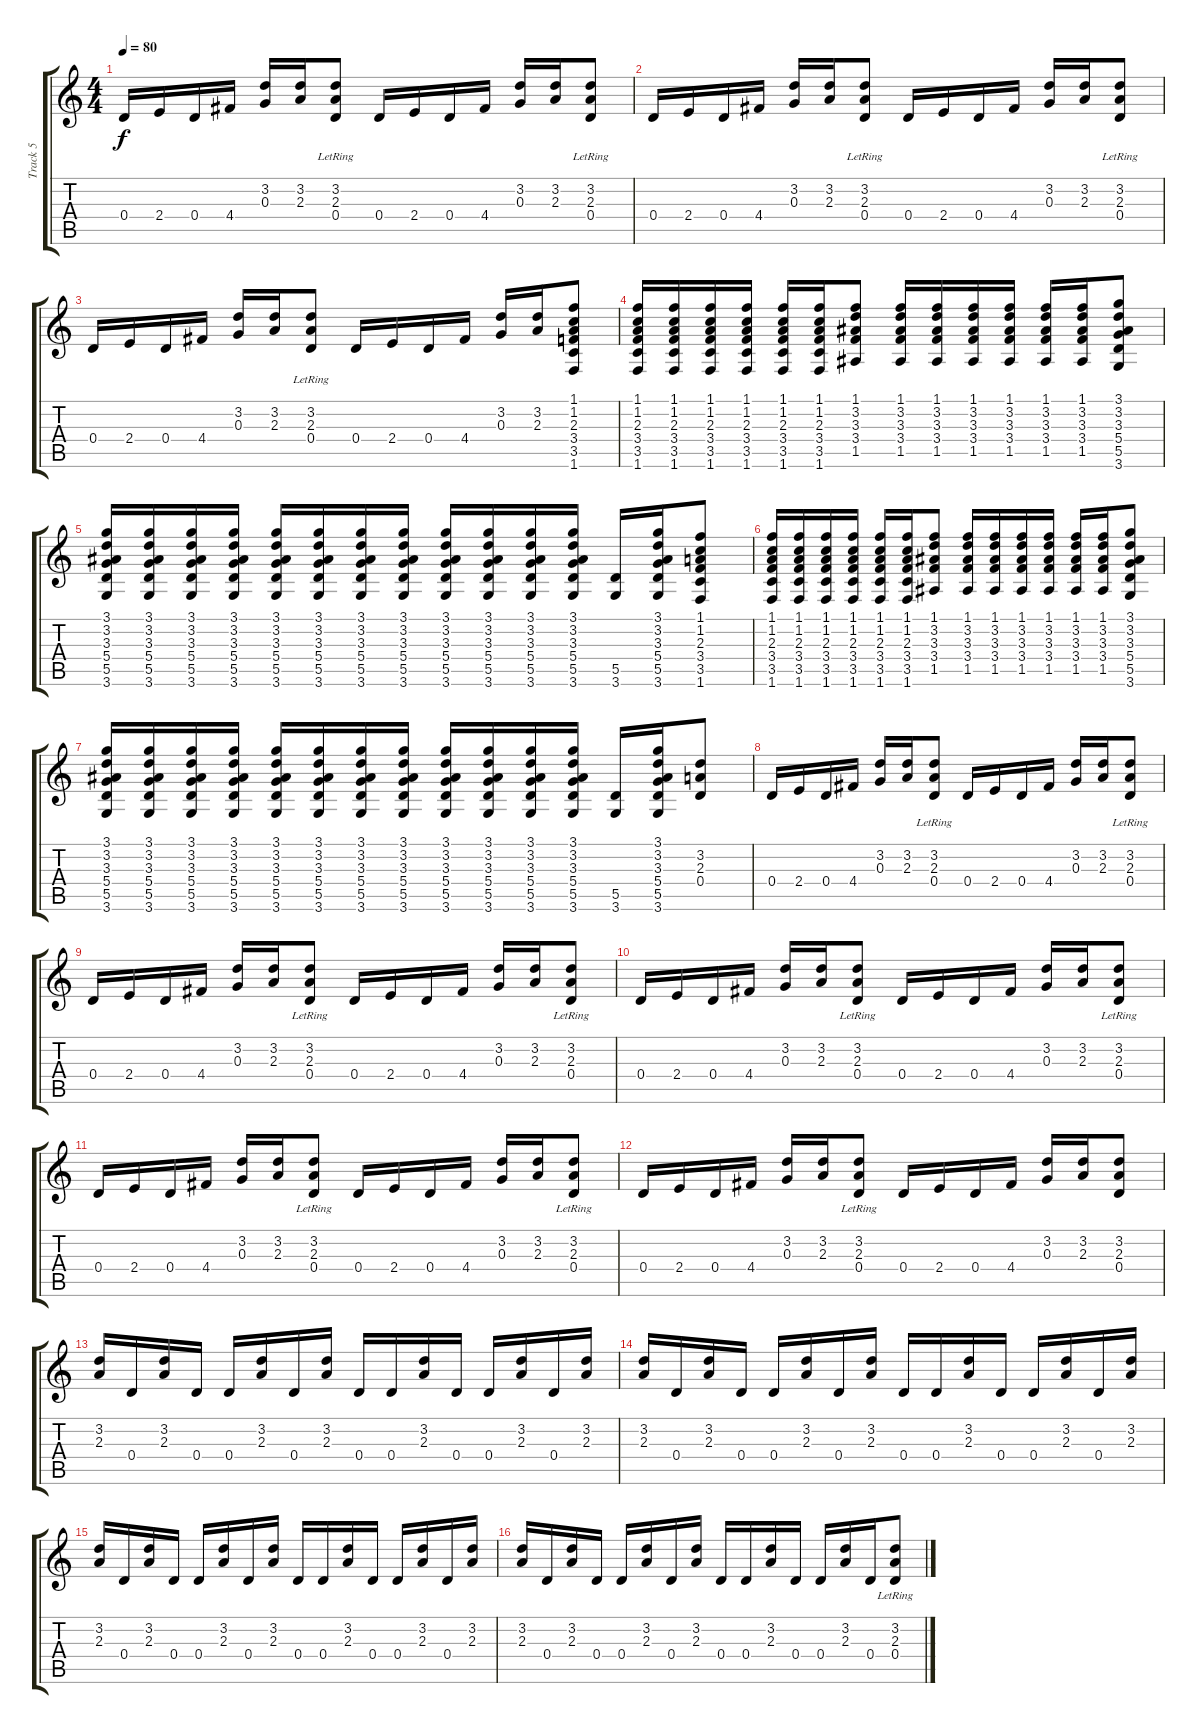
\track ("Track 5" "Track 5") {instrument distortionguitar}
\staff {score tabs}
\tuning (E4 B3 G3 D3 A2 E2) {hide}
\ts (4 4)
\tempo 80
\clef g2
\ks c
0.4.16{dy f} 2.4.16 0.4.16 4.4.16 (3.2 0.3).16 (3.2 2.3).16 (3.2{lr} 2.3{lr} 0.4{lr}).8 0.4.16 2.4.16 0.4.16 4.4.16 (3.2 0.3).16 (3.2 2.3).16 (3.2{lr} 2.3{lr} 0.4{lr}).8 |
0.4.16 2.4.16 0.4.16 4.4.16 (3.2 0.3).16 (3.2 2.3).16 (3.2{lr} 2.3{lr} 0.4{lr}).8 0.4.16 2.4.16 0.4.16 4.4.16 (3.2 0.3).16 (3.2 2.3).16 (3.2{lr} 2.3{lr} 0.4{lr}).8 |
0.4.16 2.4.16 0.4.16 4.4.16 (3.2 0.3).16 (3.2 2.3).16 (3.2{lr} 2.3{lr} 0.4{lr}).8 0.4.16 2.4.16 0.4.16 4.4.16 (3.2 0.3).16 (3.2 2.3).16 (1.1 1.2 2.3 3.4 3.5 1.6).8 |
(1.1 1.2 2.3 3.4 3.5 1.6).16 (1.1 1.2 2.3 3.4 3.5 1.6).16 (1.1 1.2 2.3 3.4 3.5 1.6).16 (1.1 1.2 2.3 3.4 3.5 1.6).16 (1.1 1.2 2.3 3.4 3.5 1.6).16 (1.1 1.2 2.3 3.4 3.5 1.6).16 (1.1 3.2 3.3 3.4 1.5).8 (1.1 3.2 3.3 3.4 1.5).16 (1.1 3.2 3.3 3.4 1.5).16 (1.1 3.2 3.3 3.4 1.5).16 (1.1 3.2 3.3 3.4 1.5).16 (1.1 3.2 3.3 3.4 1.5).16 (1.1 3.2 3.3 3.4 1.5).16 (3.1 3.2 3.3 5.4 5.5 3.6).8 |
(3.1 3.2 3.3 5.4 5.5 3.6).16 (3.1 3.2 3.3 5.4 5.5 3.6).16 (3.1 3.2 3.3 5.4 5.5 3.6).16 (3.1 3.2 3.3 5.4 5.5 3.6).16 (3.1 3.2 3.3 5.4 5.5 3.6).16 (3.1 3.2 3.3 5.4 5.5 3.6).16 (3.1 3.2 3.3 5.4 5.5 3.6).16 (3.1 3.2 3.3 5.4 5.5 3.6).16 (3.1 3.2 3.3 5.4 5.5 3.6).16 (3.1 3.2 3.3 5.4 5.5 3.6).16 (3.1 3.2 3.3 5.4 5.5 3.6).16 (3.1 3.2 3.3 5.4 5.5 3.6).16 (5.5 3.6).16 (3.1 3.2 3.3 5.4 5.5 3.6).16 (1.1 1.2 2.3 3.4 3.5 1.6).8 |
(1.1 1.2 2.3 3.4 3.5 1.6).16 (1.1 1.2 2.3 3.4 3.5 1.6).16 (1.1 1.2 2.3 3.4 3.5 1.6).16 (1.1 1.2 2.3 3.4 3.5 1.6).16 (1.1 1.2 2.3 3.4 3.5 1.6).16 (1.1 1.2 2.3 3.4 3.5 1.6).16 (1.1 3.2 3.3 3.4 1.5).8 (1.1 3.2 3.3 3.4 1.5).16 (1.1 3.2 3.3 3.4 1.5).16 (1.1 3.2 3.3 3.4 1.5).16 (1.1 3.2 3.3 3.4 1.5).16 (1.1 3.2 3.3 3.4 1.5).16 (1.1 3.2 3.3 3.4 1.5).16 (3.1 3.2 3.3 5.4 5.5 3.6).8 |
(3.1 3.2 3.3 5.4 5.5 3.6).16 (3.1 3.2 3.3 5.4 5.5 3.6).16 (3.1 3.2 3.3 5.4 5.5 3.6).16 (3.1 3.2 3.3 5.4 5.5 3.6).16 (3.1 3.2 3.3 5.4 5.5 3.6).16 (3.1 3.2 3.3 5.4 5.5 3.6).16 (3.1 3.2 3.3 5.4 5.5 3.6).16 (3.1 3.2 3.3 5.4 5.5 3.6).16 (3.1 3.2 3.3 5.4 5.5 3.6).16 (3.1 3.2 3.3 5.4 5.5 3.6).16 (3.1 3.2 3.3 5.4 5.5 3.6).16 (3.1 3.2 3.3 5.4 5.5 3.6).16 (5.5 3.6).16 (3.1 3.2 3.3 5.4 5.5 3.6).16 (3.2 2.3 0.4).8 |
0.4.16 2.4.16 0.4.16 4.4.16 (3.2 0.3).16 (3.2 2.3).16 (3.2{lr} 2.3{lr} 0.4{lr}).8 0.4.16 2.4.16 0.4.16 4.4.16 (3.2 0.3).16 (3.2 2.3).16 (3.2{lr} 2.3{lr} 0.4{lr}).8 |
0.4.16 2.4.16 0.4.16 4.4.16 (3.2 0.3).16 (3.2 2.3).16 (3.2{lr} 2.3{lr} 0.4{lr}).8 0.4.16 2.4.16 0.4.16 4.4.16 (3.2 0.3).16 (3.2 2.3).16 (3.2{lr} 2.3{lr} 0.4{lr}).8 |
0.4.16 2.4.16 0.4.16 4.4.16 (3.2 0.3).16 (3.2 2.3).16 (3.2{lr} 2.3{lr} 0.4{lr}).8 0.4.16 2.4.16 0.4.16 4.4.16 (3.2 0.3).16 (3.2 2.3).16 (3.2{lr} 2.3{lr} 0.4{lr}).8 |
0.4.16 2.4.16 0.4.16 4.4.16 (3.2 0.3).16 (3.2 2.3).16 (3.2{lr} 2.3{lr} 0.4{lr}).8 0.4.16 2.4.16 0.4.16 4.4.16 (3.2 0.3).16 (3.2 2.3).16 (3.2{lr} 2.3{lr} 0.4{lr}).8 |
0.4.16 2.4.16 0.4.16 4.4.16 (3.2 0.3).16 (3.2 2.3).16 (3.2{lr} 2.3{lr} 0.4{lr}).8 0.4.16 2.4.16 0.4.16 4.4.16 (3.2 0.3).16 (3.2 2.3).16 (3.2 2.3 0.4).8 |
(3.2 2.3).16 0.4.16 (3.2 2.3).16 0.4.16 0.4.16 (3.2 2.3).16 0.4.16 (3.2 2.3).16 0.4.16 0.4.16 (3.2 2.3).16 0.4.16 0.4.16 (3.2 2.3).16 0.4.16 (3.2 2.3).16 |
(3.2 2.3).16 0.4.16 (3.2 2.3).16 0.4.16 0.4.16 (3.2 2.3).16 0.4.16 (3.2 2.3).16 0.4.16 0.4.16 (3.2 2.3).16 0.4.16 0.4.16 (3.2 2.3).16 0.4.16 (3.2 2.3).16 |
(3.2 2.3).16 0.4.16 (3.2 2.3).16 0.4.16 0.4.16 (3.2 2.3).16 0.4.16 (3.2 2.3).16 0.4.16 0.4.16 (3.2 2.3).16 0.4.16 0.4.16 (3.2 2.3).16 0.4.16 (3.2 2.3).16 |
(3.2 2.3).16 0.4.16 (3.2 2.3).16 0.4.16 0.4.16 (3.2 2.3).16 0.4.16 (3.2 2.3).16 0.4.16 0.4.16 (3.2 2.3).16 0.4.16 0.4.16 (3.2 2.3).16 0.4.16 (3.2{lr} 2.3{lr} 0.4{lr}).8
